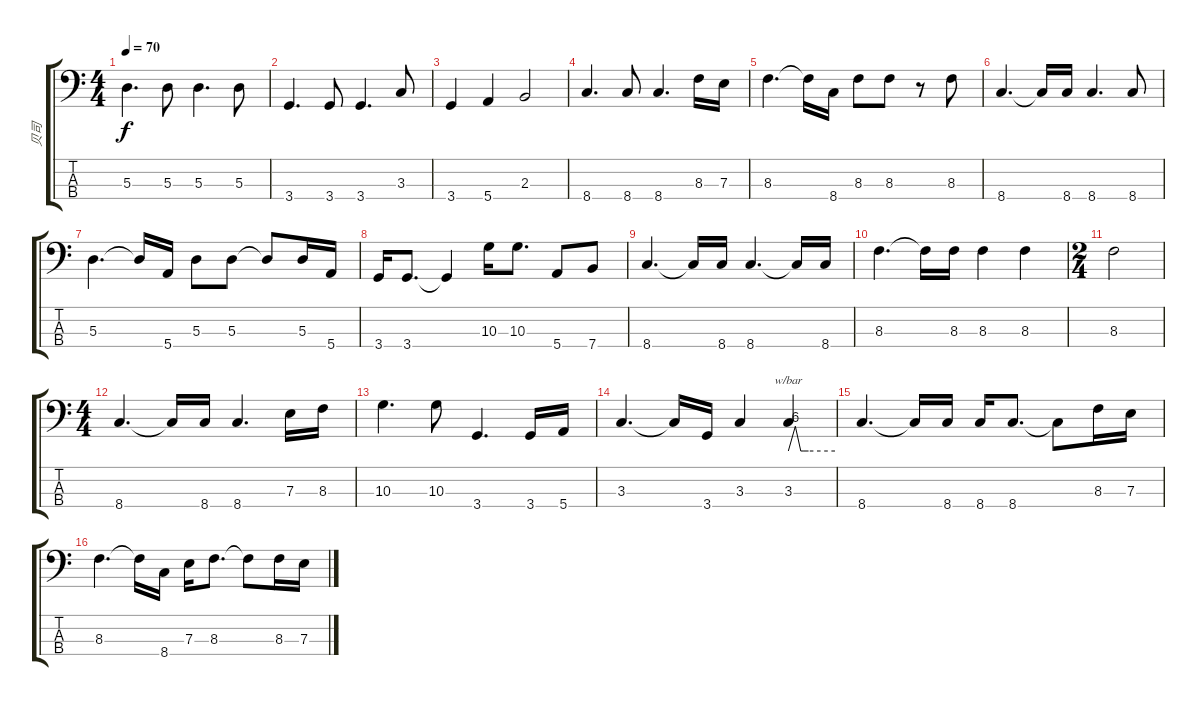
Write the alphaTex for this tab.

\track ("贝司" "贝司") {instrument electricbassfinger}
\staff {score tabs}
\tuning (G2 D2 A1 E1) {hide}
\ts (4 4)
\tempo 70
\clef f4
\ks c
5.3.4{d dy f} 5.3.8 5.3.4{d} 5.3.8 |
3.4.4{d} 3.4.8 3.4.4{d} 3.3.8 |
3.4.4 5.4.4 2.3.2 |
8.4.4{d} 8.4.8 8.4.4{d} 8.3.16 7.3.16 |
8.3.4{d} 8.3{t}.16 8.4.16 8.3.8 8.3.8 r.8 8.3.8 |
8.4.4{d} 8.4{t}.16 8.4.16 8.4.4{d} 8.4.8 |
5.3.4{d} 5.3{t}.16 5.4.16 5.3.8 5.3.8 5.3{t}.8 5.3.16 5.4.16 |
3.4.16 3.4.8{d} 3.4{t}.4 10.3.16 10.3.8{d} 5.4.8 7.4.8 |
8.4.4{d} 8.4{t}.16 8.4.16 8.4.4{d} 8.4{t}.16 8.4.16 |
8.3.4{d} 8.3{t}.16 8.3.16 8.3.4 8.3.4 |
\ts (2 4)
8.3.2 |
\ts (4 4)
8.4.4{d} 8.4{t}.16 8.4.16 8.4.4{d} 7.3.16 8.3.16 |
10.3.4{d} 10.3.8 3.4.4{d} 3.4.16 5.4.16 |
3.3.4{d} 3.3{t}.16 3.4.16 3.3.4 3.3.4{tbe (custom default 0 0 9 24 16 0 19 0 26 0 60 0)} |
8.4.4{d} 8.4{t}.16 8.4.16 8.4.16 8.4.8{d} 8.4{t}.8 8.3.16 7.3.16 |
8.3.4{d} 8.3{t}.16 8.4.16 7.3.16 8.3.8{d} 8.3{t}.8 8.3.16 7.3.16{txt ""}
